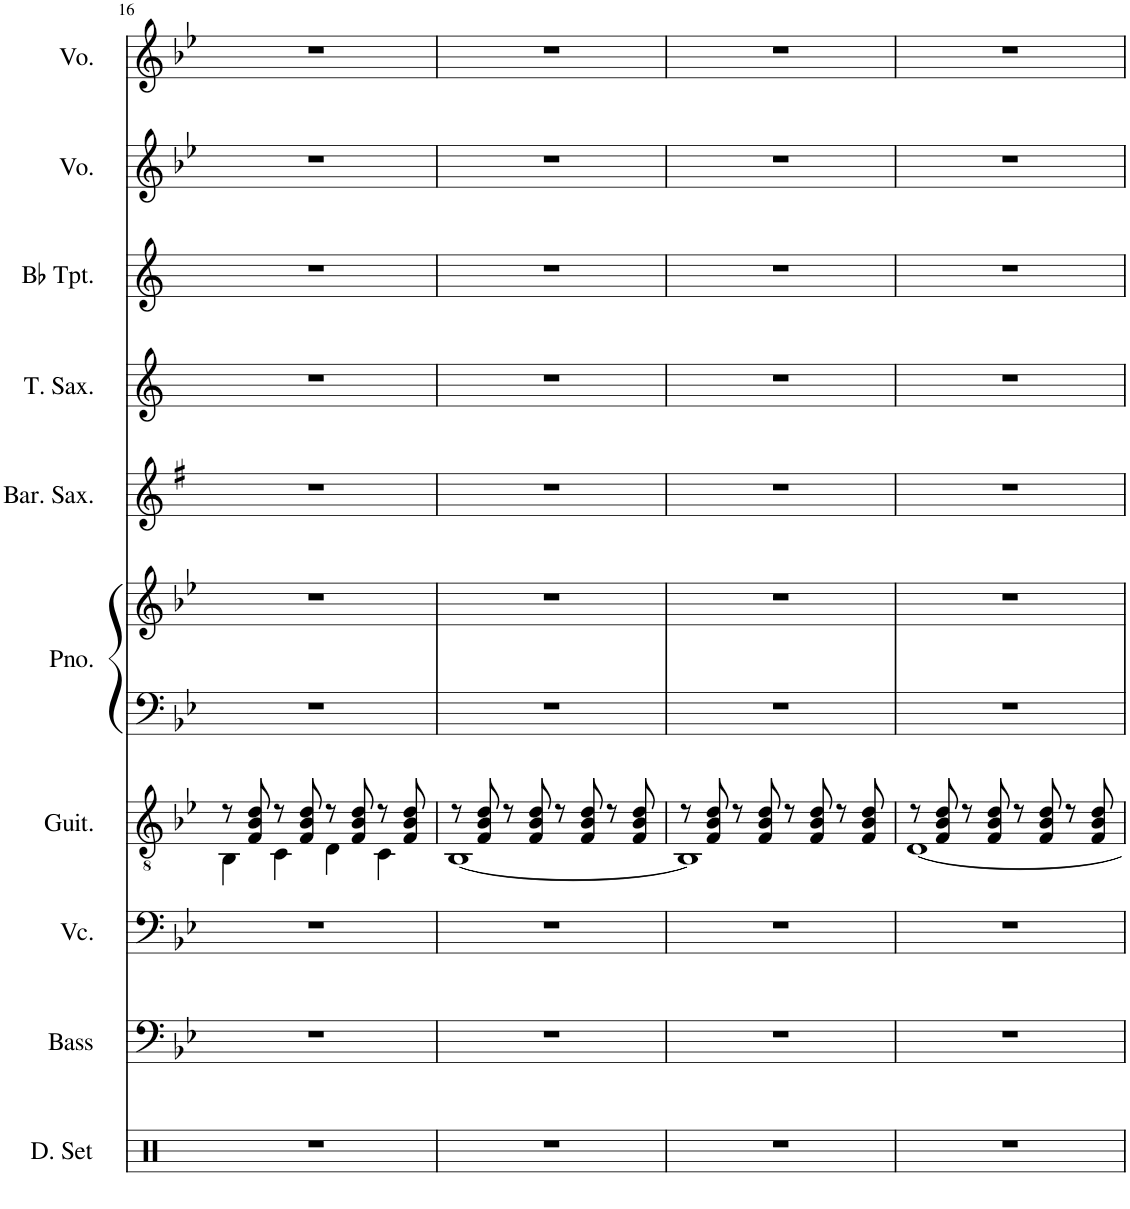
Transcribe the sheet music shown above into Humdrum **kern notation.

**kern	**kern	**kern	**kern	**kern	**kern	**kern	**kern	**kern	**kern	**kern
*part10	*part9	*part8	*part7	*part6	*part6	*part5	*part4	*part3	*part2	*part1
*staff11	*staff10	*staff9	*staff8	*staff7	*staff6	*staff5	*staff4	*staff3	*staff2	*staff1
*I"Drumset	*I"Acoustic Bass	*I"Violoncello	*I"Acoustic Guitar	*I"Piano	*	*I"Baritone Saxophone	*I"Tenor Saxophone	*I"Bb Trumpet	*I"Voice	*I"Voice
*I'D. Set	*I'Bass	*I'Vc.	*I'Guit.	*I'Pno.	*	*I'Bar. Sax.	*I'T. Sax.	*I'Bb Tpt.	*I'Vo.	*I'Vo.
!!LO:PB:g=z
*clefX	*clefF4	*clefF4	*clefGv2	*clefF4	*clefG2	*clefG2	*clefG2	*clefG2	*clefG2	*clefG2
*	*Trd7c12	*	*	*	*	*Trd12c21	*Trd8c14	*Trd1c2	*	*
*k[]	*k[b-e-]	*k[b-e-]	*k[b-e-]	*k[b-e-]	*k[b-e-]	*k[f#]	*k[]	*k[]	*k[b-e-]	*k[b-e-]
*M4/4	*M4/4	*M4/4	*M4/4	*M4/4	*M4/4	*M4/4	*M4/4	*M4/4	*M4/4	*M4/4
=16	=16	=16	=16	=16	=16	=16	=16	=16	=16	=16
*	*	*	*^	*	*	*	*	*	*	*
1r	1r	1r	8r	4BB-\	1r	1r	1r	1r	1r	1r	1r
.	.	.	8F/ 8B-/ 8d/	.	.	.	.	.	.	.	.
.	.	.	8r	4C\	.	.	.	.	.	.	.
.	.	.	8F/ 8B-/ 8d/	.	.	.	.	.	.	.	.
.	.	.	8r	4D\	.	.	.	.	.	.	.
.	.	.	8F/ 8B-/ 8d/	.	.	.	.	.	.	.	.
.	.	.	8r	4C\	.	.	.	.	.	.	.
.	.	.	8F/ 8B-/ 8d/	.	.	.	.	.	.	.	.
=17	=17	=17	=17	=17	=17	=17	=17	=17	=17	=17	=17
1r	1r	1r	8r	[1BB-	1r	1r	1r	1r	1r	1r	1r
.	.	.	8F/ 8B-/ 8d/	.	.	.	.	.	.	.	.
.	.	.	8r	.	.	.	.	.	.	.	.
.	.	.	8F/ 8B-/ 8d/	.	.	.	.	.	.	.	.
.	.	.	8r	.	.	.	.	.	.	.	.
.	.	.	8F/ 8B-/ 8d/	.	.	.	.	.	.	.	.
.	.	.	8r	.	.	.	.	.	.	.	.
.	.	.	8F/ 8B-/ 8d/	.	.	.	.	.	.	.	.
=18	=18	=18	=18	=18	=18	=18	=18	=18	=18	=18	=18
1r	1r	1r	8r	1BB-]	1r	1r	1r	1r	1r	1r	1r
.	.	.	8F/ 8B-/ 8d/	.	.	.	.	.	.	.	.
.	.	.	8r	.	.	.	.	.	.	.	.
.	.	.	8F/ 8B-/ 8d/	.	.	.	.	.	.	.	.
.	.	.	8r	.	.	.	.	.	.	.	.
.	.	.	8F/ 8B-/ 8d/	.	.	.	.	.	.	.	.
.	.	.	8r	.	.	.	.	.	.	.	.
.	.	.	8F/ 8B-/ 8d/	.	.	.	.	.	.	.	.
=19	=19	=19	=19	=19	=19	=19	=19	=19	=19	=19	=19
1r	1r	1r	8r	[1D	1r	1r	1r	1r	1r	1r	1r
.	.	.	8F/ 8B-/ 8d/	.	.	.	.	.	.	.	.
.	.	.	8r	.	.	.	.	.	.	.	.
.	.	.	8F/ 8B-/ 8d/	.	.	.	.	.	.	.	.
.	.	.	8r	.	.	.	.	.	.	.	.
.	.	.	8F/ 8B-/ 8d/	.	.	.	.	.	.	.	.
.	.	.	8r	.	.	.	.	.	.	.	.
.	.	.	8F/ 8B-/ 8d/	.	.	.	.	.	.	.	.
*	*	*	*v	*v	*	*	*	*	*	*	*
=	=	=	=	=	=	=	=	=	=	=
*-	*-	*-	*-	*-	*-	*-	*-	*-	*-	*-
